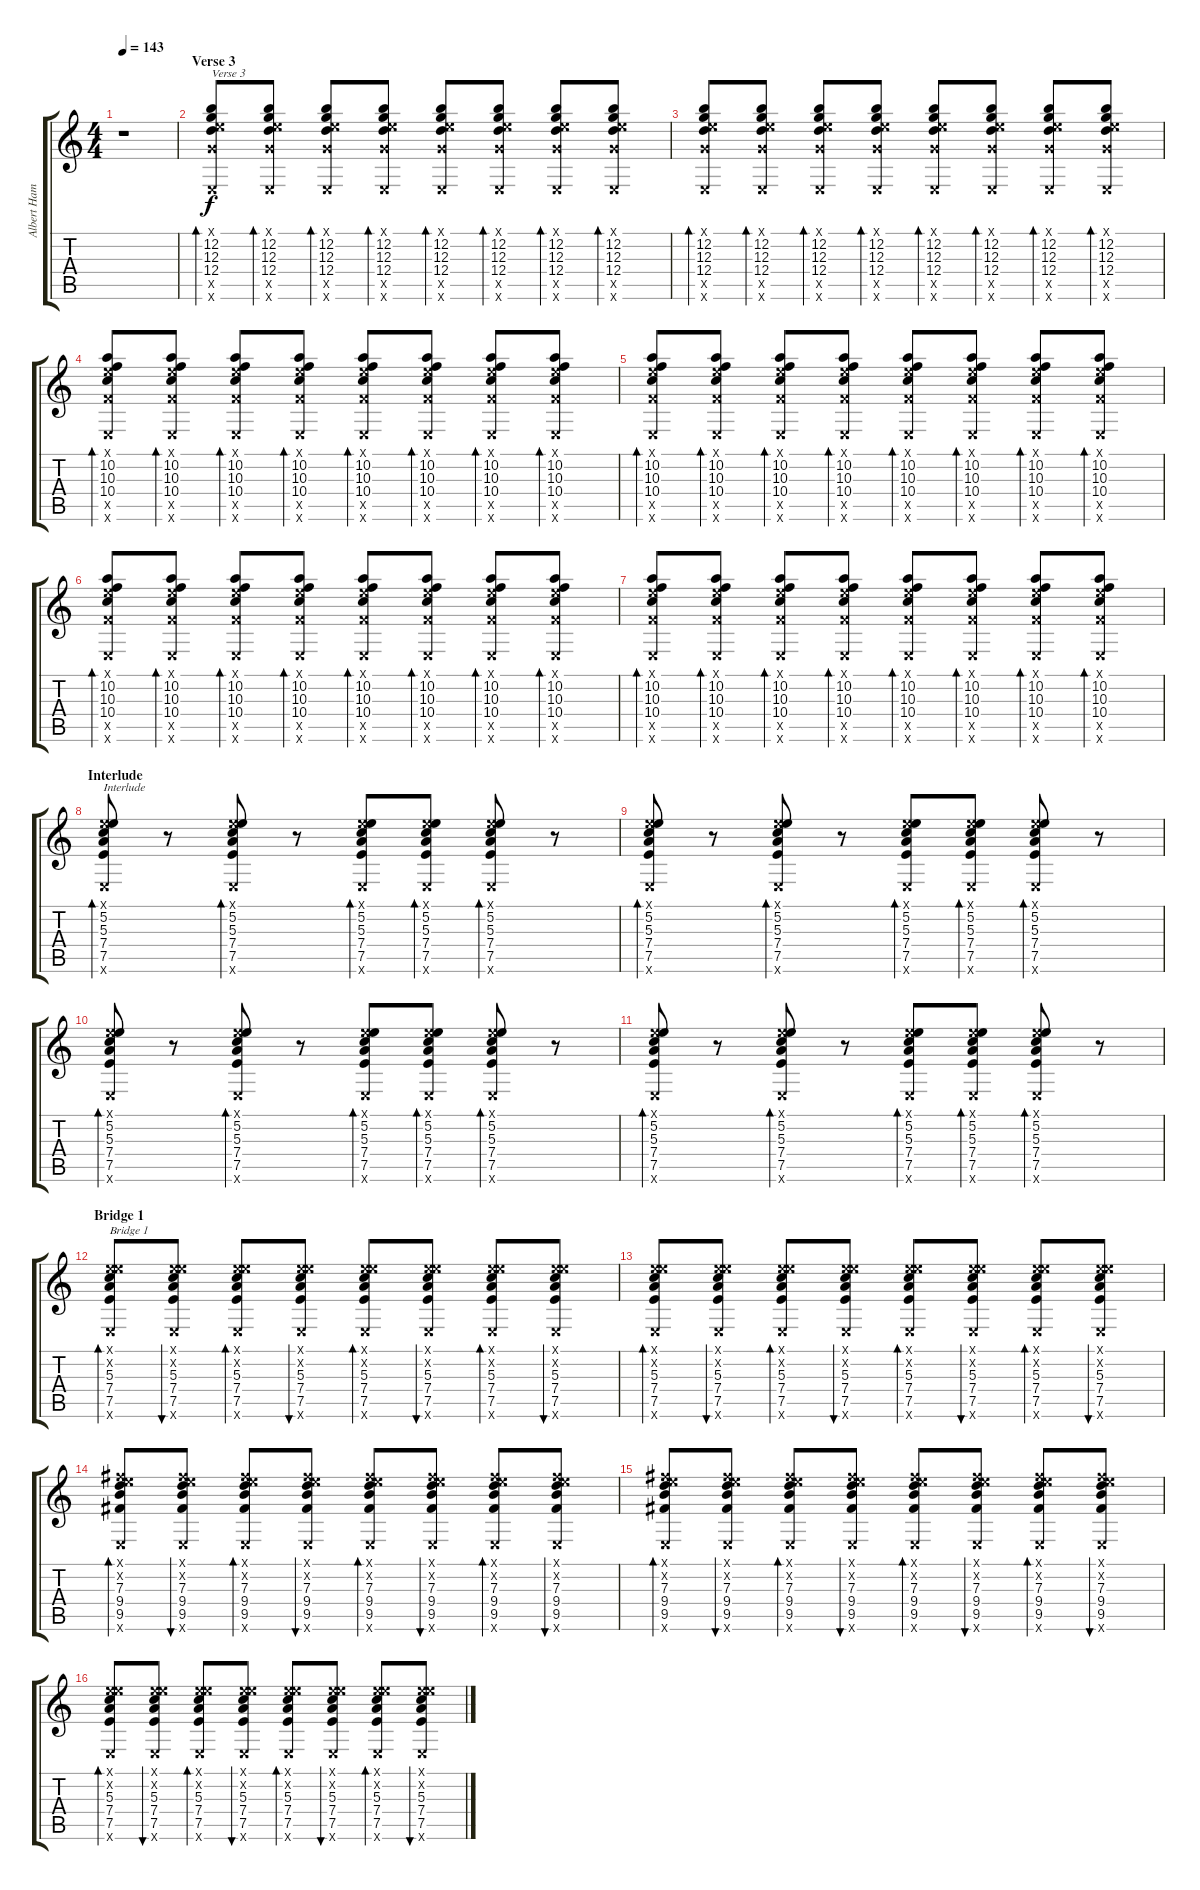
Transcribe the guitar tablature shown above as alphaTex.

\track ("Albert Hammond Jr. " "Albert Ham") {instrument distortionguitar}
\staff {score tabs}
\tuning (E4 B3 G3 D3 A2 E2) {hide}
\ts (4 4)
\tempo 143
\clef g2
\ks c
r.1{dy f} |
\section ("" "Verse 3")
(0.1{x} 12.2 12.3 12.4 10.5{x} 0.6{x}).8{bd 30 txt "Verse 3"} (0.1{x} 12.2 12.3 12.4 10.5{x} 0.6{x}).8{bd 30} (0.1{x} 12.2 12.3 12.4 10.5{x} 0.6{x}).8{bd 30} (0.1{x} 12.2 12.3 12.4 10.5{x} 0.6{x}).8{bd 30} (0.1{x} 12.2 12.3 12.4 10.5{x} 0.6{x}).8{bd 30} (0.1{x} 12.2 12.3 12.4 10.5{x} 0.6{x}).8{bd 30} (0.1{x} 12.2 12.3 12.4 10.5{x} 0.6{x}).8{bd 30} (0.1{x} 12.2 12.3 12.4 10.5{x} 0.6{x}).8{bd 30} |
(0.1{x} 12.2 12.3 12.4 10.5{x} 0.6{x}).8{bd 30} (0.1{x} 12.2 12.3 12.4 10.5{x} 0.6{x}).8{bd 30} (0.1{x} 12.2 12.3 12.4 10.5{x} 0.6{x}).8{bd 30} (0.1{x} 12.2 12.3 12.4 10.5{x} 0.6{x}).8{bd 30} (0.1{x} 12.2 12.3 12.4 10.5{x} 0.6{x}).8{bd 30} (0.1{x} 12.2 12.3 12.4 10.5{x} 0.6{x}).8{bd 30} (0.1{x} 12.2 12.3 12.4 10.5{x} 0.6{x}).8{bd 30} (0.1{x} 12.2 12.3 12.4 10.5{x} 0.6{x}).8{bd 30} |
(0.1{x} 10.2 10.3 10.4 8.5{x} 0.6{x}).8{bd 30} (0.1{x} 10.2 10.3 10.4 8.5{x} 0.6{x}).8{bd 30} (0.1{x} 10.2 10.3 10.4 8.5{x} 0.6{x}).8{bd 30} (0.1{x} 10.2 10.3 10.4 8.5{x} 0.6{x}).8{bd 30} (0.1{x} 10.2 10.3 10.4 8.5{x} 0.6{x}).8{bd 30} (0.1{x} 10.2 10.3 10.4 8.5{x} 0.6{x}).8{bd 30} (0.1{x} 10.2 10.3 10.4 8.5{x} 0.6{x}).8{bd 30} (0.1{x} 10.2 10.3 10.4 8.5{x} 0.6{x}).8{bd 30} |
(0.1{x} 10.2 10.3 10.4 8.5{x} 0.6{x}).8{bd 30} (0.1{x} 10.2 10.3 10.4 8.5{x} 0.6{x}).8{bd 30} (0.1{x} 10.2 10.3 10.4 8.5{x} 0.6{x}).8{bd 30} (0.1{x} 10.2 10.3 10.4 8.5{x} 0.6{x}).8{bd 30} (0.1{x} 10.2 10.3 10.4 8.5{x} 0.6{x}).8{bd 30} (0.1{x} 10.2 10.3 10.4 8.5{x} 0.6{x}).8{bd 30} (0.1{x} 10.2 10.3 10.4 8.5{x} 0.6{x}).8{bd 30} (0.1{x} 10.2 10.3 10.4 8.5{x} 0.6{x}).8{bd 30} |
(0.1{x} 10.2 10.3 10.4 8.5{x} 0.6{x}).8{bd 30} (0.1{x} 10.2 10.3 10.4 8.5{x} 0.6{x}).8{bd 30} (0.1{x} 10.2 10.3 10.4 8.5{x} 0.6{x}).8{bd 30} (0.1{x} 10.2 10.3 10.4 8.5{x} 0.6{x}).8{bd 30} (0.1{x} 10.2 10.3 10.4 8.5{x} 0.6{x}).8{bd 30} (0.1{x} 10.2 10.3 10.4 8.5{x} 0.6{x}).8{bd 30} (0.1{x} 10.2 10.3 10.4 8.5{x} 0.6{x}).8{bd 30} (0.1{x} 10.2 10.3 10.4 8.5{x} 0.6{x}).8{bd 30} |
(0.1{x} 10.2 10.3 10.4 8.5{x} 0.6{x}).8{bd 30} (0.1{x} 10.2 10.3 10.4 8.5{x} 0.6{x}).8{bd 30} (0.1{x} 10.2 10.3 10.4 8.5{x} 0.6{x}).8{bd 30} (0.1{x} 10.2 10.3 10.4 8.5{x} 0.6{x}).8{bd 30} (0.1{x} 10.2 10.3 10.4 8.5{x} 0.6{x}).8{bd 30} (0.1{x} 10.2 10.3 10.4 8.5{x} 0.6{x}).8{bd 30} (0.1{x} 10.2 10.3 10.4 8.5{x} 0.6{x}).8{bd 30} (0.1{x} 10.2 10.3 10.4 8.5{x} 0.6{x}).8{bd 30} |
\section ("" "Interlude")
(0.1{x} 5.2 5.3 7.4 7.5 0.6{x}).8{bd 30 txt "Interlude"} r.8 (0.1{x} 5.2 5.3 7.4 7.5 0.6{x}).8{bd 30} r.8 (0.1{x} 5.2 5.3 7.4 7.5 0.6{x}).8{bd 30} (0.1{x} 5.2 5.3 7.4 7.5 0.6{x}).8{bd 30} (0.1{x} 5.2 5.3 7.4 7.5 0.6{x}).8{bd 30} r.8 |
(0.1{x} 5.2 5.3 7.4 7.5 0.6{x}).8{bd 30} r.8 (0.1{x} 5.2 5.3 7.4 7.5 0.6{x}).8{bd 30} r.8 (0.1{x} 5.2 5.3 7.4 7.5 0.6{x}).8{bd 30} (0.1{x} 5.2 5.3 7.4 7.5 0.6{x}).8{bd 30} (0.1{x} 5.2 5.3 7.4 7.5 0.6{x}).8{bd 30} r.8 |
(0.1{x} 5.2 5.3 7.4 7.5 0.6{x}).8{bd 30} r.8 (0.1{x} 5.2 5.3 7.4 7.5 0.6{x}).8{bd 30} r.8 (0.1{x} 5.2 5.3 7.4 7.5 0.6{x}).8{bd 30} (0.1{x} 5.2 5.3 7.4 7.5 0.6{x}).8{bd 30} (0.1{x} 5.2 5.3 7.4 7.5 0.6{x}).8{bd 30} r.8 |
(0.1{x} 5.2 5.3 7.4 7.5 0.6{x}).8{bd 30} r.8 (0.1{x} 5.2 5.3 7.4 7.5 0.6{x}).8{bd 30} r.8 (0.1{x} 5.2 5.3 7.4 7.5 0.6{x}).8{bd 30} (0.1{x} 5.2 5.3 7.4 7.5 0.6{x}).8{bd 30} (0.1{x} 5.2 5.3 7.4 7.5 0.6{x}).8{bd 30} r.8 |
\section ("" "Bridge 1")
(0.1{x} 5.2{x} 5.3 7.4 7.5 0.6{x}).8{bd 30 txt "Bridge 1"} (0.1{x} 5.2{x} 5.3 7.4 7.5 0.6{x}).8{bu 30} (0.1{x} 5.2{x} 5.3 7.4 7.5 0.6{x}).8{bd 30} (0.1{x} 5.2{x} 5.3 7.4 7.5 0.6{x}).8{bu 30} (0.1{x} 5.2{x} 5.3 7.4 7.5 0.6{x}).8{bd 30} (0.1{x} 5.2{x} 5.3 7.4 7.5 0.6{x}).8{bu 30} (0.1{x} 5.2{x} 5.3 7.4 7.5 0.6{x}).8{bd 30} (0.1{x} 5.2{x} 5.3 7.4 7.5 0.6{x}).8{bu 30} |
(0.1{x} 5.2{x} 5.3 7.4 7.5 0.6{x}).8{bd 30} (0.1{x} 5.2{x} 5.3 7.4 7.5 0.6{x}).8{bu 30} (0.1{x} 5.2{x} 5.3 7.4 7.5 0.6{x}).8{bd 30} (0.1{x} 5.2{x} 5.3 7.4 7.5 0.6{x}).8{bu 30} (0.1{x} 5.2{x} 5.3 7.4 7.5 0.6{x}).8{bd 30} (0.1{x} 5.2{x} 5.3 7.4 7.5 0.6{x}).8{bu 30} (0.1{x} 5.2{x} 5.3 7.4 7.5 0.6{x}).8{bd 30} (0.1{x} 5.2{x} 5.3 7.4 7.5 0.6{x}).8{bu 30} |
(0.1{x} 7.2{x} 7.3 9.4 9.5 0.6{x}).8{bd 30} (0.1{x} 7.2{x} 7.3 9.4 9.5 0.6{x}).8{bu 30} (0.1{x} 7.2{x} 7.3 9.4 9.5 0.6{x}).8{bd 30} (0.1{x} 7.2{x} 7.3 9.4 9.5 0.6{x}).8{bu 30} (0.1{x} 7.2{x} 7.3 9.4 9.5 0.6{x}).8{bd 30} (0.1{x} 7.2{x} 7.3 9.4 9.5 0.6{x}).8{bu 30} (0.1{x} 7.2{x} 7.3 9.4 9.5 0.6{x}).8{bd 30} (0.1{x} 7.2{x} 7.3 9.4 9.5 0.6{x}).8{bu 30} |
(0.1{x} 7.2{x} 7.3 9.4 9.5 0.6{x}).8{bd 30} (0.1{x} 7.2{x} 7.3 9.4 9.5 0.6{x}).8{bu 30} (0.1{x} 7.2{x} 7.3 9.4 9.5 0.6{x}).8{bd 30} (0.1{x} 7.2{x} 7.3 9.4 9.5 0.6{x}).8{bu 30} (0.1{x} 7.2{x} 7.3 9.4 9.5 0.6{x}).8{bd 30} (0.1{x} 7.2{x} 7.3 9.4 9.5 0.6{x}).8{bu 30} (0.1{x} 7.2{x} 7.3 9.4 9.5 0.6{x}).8{bd 30} (0.1{x} 7.2{x} 7.3 9.4 9.5 0.6{x}).8{bu 30} |
(0.1{x} 5.2{x} 5.3 7.4 7.5 0.6{x}).8{bd 30} (0.1{x} 5.2{x} 5.3 7.4 7.5 0.6{x}).8{bu 30} (0.1{x} 5.2{x} 5.3 7.4 7.5 0.6{x}).8{bd 30} (0.1{x} 5.2{x} 5.3 7.4 7.5 0.6{x}).8{bu 30} (0.1{x} 5.2{x} 5.3 7.4 7.5 0.6{x}).8{bd 30} (0.1{x} 5.2{x} 5.3 7.4 7.5 0.6{x}).8{bu 30} (0.1{x} 5.2{x} 5.3 7.4 7.5 0.6{x}).8{bd 30} (0.1{x} 5.2{x} 5.3 7.4 7.5 0.6{x}).8{bu 30}
